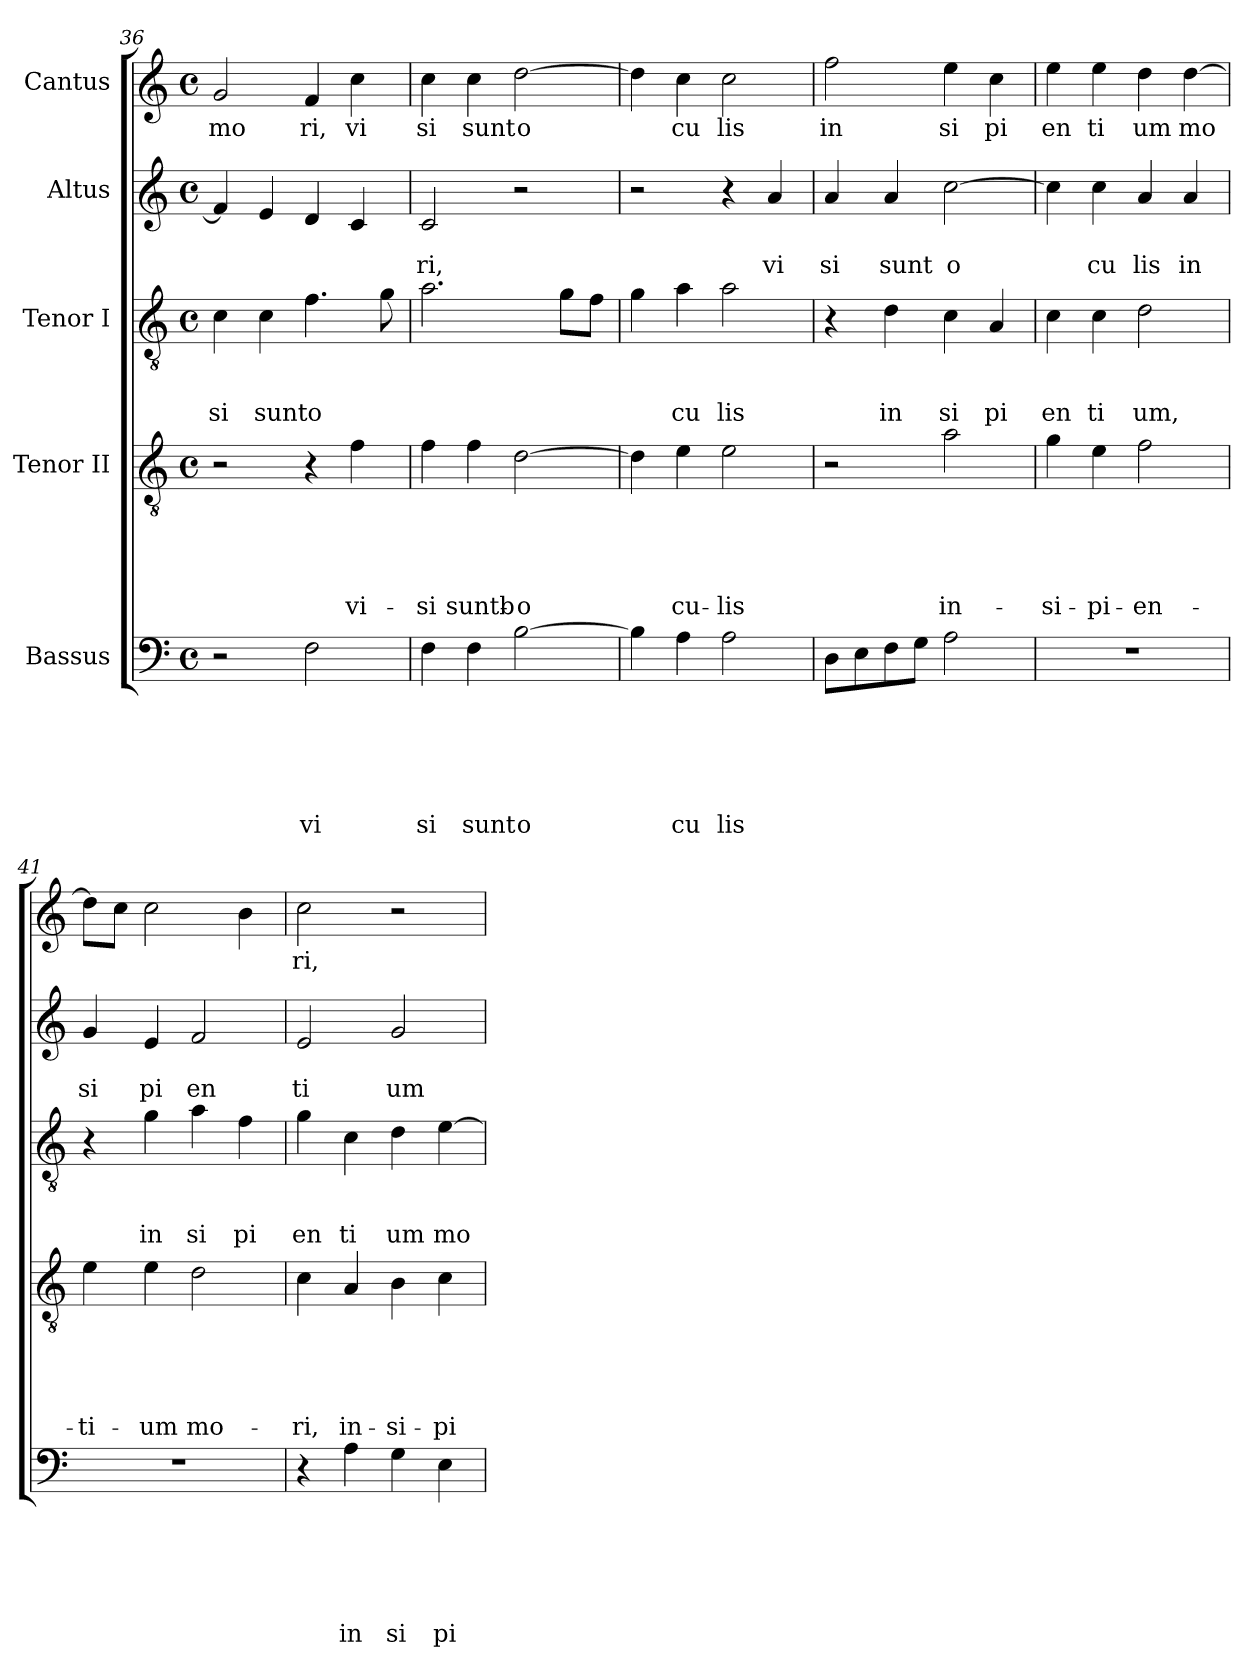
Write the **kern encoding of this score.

**kern	**text	**text	**text	**text	**text	**text	**kern	**text	**text	**text	**text	**text	**kern	**text	**text	**text	**kern	**text	**text	**kern	**text
*part5	*part5	*part5	*part5	*part5	*part5	*part5	*part4	*part4	*part4	*part4	*part4	*part4	*part3	*part3	*part3	*part3	*part2	*part2	*part2	*part1	*part1
*staff5	*staff5	*staff5	*staff5	*staff5	*staff5	*staff5	*staff4	*staff4	*staff4	*staff4	*staff4	*staff4	*staff3	*staff3	*staff3	*staff3	*staff2	*staff2	*staff2	*staff1	*staff1
*I"Bassus	*	*	*	*	*	*	*I"Tenor II	*	*	*	*	*	*I"Tenor I	*	*	*	*I"Altus	*	*	*I"Cantus	*
*clefF4	*	*	*	*	*	*	*clefGv2	*	*	*	*	*	*clefGv2	*	*	*	*clefG2	*	*	*clefG2	*
*k[]	*	*	*	*	*	*	*k[]	*	*	*	*	*	*k[]	*	*	*	*k[]	*	*	*k[]	*
*C:	*	*	*	*	*	*	*C:	*	*	*	*	*	*C:	*	*	*	*C:	*	*	*C:	*
*M4/4	*	*	*	*	*	*	*M4/4	*	*	*	*	*	*M4/4	*	*	*	*M4/4	*	*	*M4/4	*
*met(c)	*	*	*	*	*	*	*met(c)	*	*	*	*	*	*met(c)	*	*	*	*met(c)	*	*	*met(c)	*
=36	=36	=36	=36	=36	=36	=36	=36	=36	=36	=36	=36	=36	=36	=36	=36	=36	=36	=36	=36	=36	=36
!	!	!	!	!	!	!	!	!	!	!	!	!	!	!	!	!LO:LY:b	!	!	!	!	!LO:LY:b
2r	.	.	.	.	.	.	2r	.	.	.	.	.	4c\	.	.	si	4f/]	.	.	2g/	mo
!	!	!	!	!	!	!	!	!	!	!	!	!	!	!	!	!LO:LY:b	!	!	!	!	!
.	.	.	.	.	.	.	.	.	.	.	.	.	4c\	.	.	sunt	4e/	.	.	.	.
!	!	!	!	!	!	!LO:LY:b	!	!	!	!	!	!	!	!	!	!LO:LY:b	!	!	!	!	!LO:LY:b
2F\	.	.	.	.	.	vi	4r	.	.	.	.	.	4.f\	.	.	o	4d/	.	.	4f/	ri,
!	!	!	!	!	!	!	!	!	!	!	!	!LO:LY:b	!	!	!	!	!	!	!	!	!LO:LY:b
.	.	.	.	.	.	.	4f\	.	.	.	.	vi-	.	.	.	.	4c/	.	.	4cc\	vi
.	.	.	.	.	.	.	.	.	.	.	.	.	8g\	.	.	.	.	.	.	.	.
=37	=37	=37	=37	=37	=37	=37	=37	=37	=37	=37	=37	=37	=37	=37	=37	=37	=37	=37	=37	=37	=37
!	!	!	!	!	!	!LO:LY:b	!	!	!	!	!	!LO:LY:b	!	!	!	!	!	!	!LO:LY:b	!	!LO:LY:b
4F\	.	.	.	.	.	si	4f\	.	.	.	.	-si	2.a\	.	.	.	2c/	.	ri,	4cc\	si
!	!	!	!	!	!	!LO:LY:b	!	!	!	!	!	!LO:LY:b	!	!	!	!	!	!	!	!	!LO:LY:b
4F\	.	.	.	.	.	sunt	4f\	.	.	.	.	suntb-	.	.	.	.	.	.	.	4cc\	sunt
!	!	!	!	!	!	!LO:LY:b	!	!	!	!	!	!LO:LY:b	!	!	!	!	!	!	!	!	!LO:LY:b
[>2B\	.	.	.	.	.	o	[>2d\	.	.	.	.	-o	.	.	.	.	2r	.	.	[>2dd\	o
.	.	.	.	.	.	.	.	.	.	.	.	.	8g\L	.	.	.	.	.	.	.	.
.	.	.	.	.	.	.	.	.	.	.	.	.	8f\J	.	.	.	.	.	.	.	.
=38	=38	=38	=38	=38	=38	=38	=38	=38	=38	=38	=38	=38	=38	=38	=38	=38	=38	=38	=38	=38	=38
4B\]	.	.	.	.	.	.	4d\]	.	.	.	.	.	4g\	.	.	.	2r	.	.	4dd\]	.
!	!	!	!	!	!	!LO:LY:b	!	!	!	!	!	!LO:LY:b	!	!	!	!LO:LY:b	!	!	!	!	!LO:LY:b
4A\	.	.	.	.	.	cu	4e\	.	.	.	.	cu-	4a\	.	.	cu	.	.	.	4cc\	cu
!	!	!	!	!	!	!LO:LY:b	!	!	!	!	!	!LO:LY:b	!	!	!	!LO:LY:b	!	!	!	!	!LO:LY:b
2A\	.	.	.	.	.	lis	2e\	.	.	.	.	-lis	2a\	.	.	lis	4r	.	.	2cc\	lis
!	!	!	!	!	!	!	!	!	!	!	!	!	!	!	!	!	!	!	!LO:LY:b	!	!
.	.	.	.	.	.	.	.	.	.	.	.	.	.	.	.	.	4a/	.	vi	.	.
=39	=39	=39	=39	=39	=39	=39	=39	=39	=39	=39	=39	=39	=39	=39	=39	=39	=39	=39	=39	=39	=39
!	!	!	!	!	!	!	!	!	!	!	!	!	!	!	!	!	!	!	!LO:LY:b	!	!LO:LY:b
8D\L	.	.	.	.	.	.	2r	.	.	.	.	.	4r	.	.	.	4a/	.	si	2ff\	in
8E\	.	.	.	.	.	.	.	.	.	.	.	.	.	.	.	.	.	.	.	.	.
!	!	!	!	!	!	!	!	!	!	!	!	!	!	!	!	!LO:LY:b	!	!	!LO:LY:b	!	!
8F\	.	.	.	.	.	.	.	.	.	.	.	.	4d\	.	.	in	4a/	.	sunt	.	.
8G\J	.	.	.	.	.	.	.	.	.	.	.	.	.	.	.	.	.	.	.	.	.
!	!	!	!	!	!	!	!	!	!	!	!	!LO:LY:b	!	!	!	!LO:LY:b	!	!	!LO:LY:b	!	!LO:LY:b
2A\	.	.	.	.	.	.	2a\	.	.	.	.	in-	4c\	.	.	si	[>2cc\	.	o	4ee\	si
!	!	!	!	!	!	!	!	!	!	!	!	!	!	!	!	!LO:LY:b	!	!	!	!	!LO:LY:b
.	.	.	.	.	.	.	.	.	.	.	.	.	4A/	.	.	pi	.	.	.	4cc\	pi
=40	=40	=40	=40	=40	=40	=40	=40	=40	=40	=40	=40	=40	=40	=40	=40	=40	=40	=40	=40	=40	=40
!	!	!	!	!	!	!	!	!	!	!	!	!LO:LY:b	!	!	!	!LO:LY:b	!	!	!	!	!LO:LY:b
1r	.	.	.	.	.	.	4g\	.	.	.	.	-si-	4c\	.	.	en	4cc\]	.	.	4ee\	en
!	!	!	!	!	!	!	!	!	!	!	!	!LO:LY:b	!	!	!	!LO:LY:b	!	!	!LO:LY:b	!	!LO:LY:b
.	.	.	.	.	.	.	4e\	.	.	.	.	-pi-	4c\	.	.	ti	4cc\	.	cu	4ee\	ti
!	!	!	!	!	!	!	!	!	!	!	!	!LO:LY:b	!	!	!	!LO:LY:b	!	!	!LO:LY:b	!	!LO:LY:b
.	.	.	.	.	.	.	2f\	.	.	.	.	-en-	2d\	.	.	um,	4a/	.	lis	4dd\	um
!	!	!	!	!	!	!	!	!	!	!	!	!	!	!	!	!	!	!	!LO:LY:b	!	!LO:LY:b
.	.	.	.	.	.	.	.	.	.	.	.	.	.	.	.	.	4a/	.	in	[>4dd\	mo
!!LO:PB:g=z
=41	=41	=41	=41	=41	=41	=41	=41	=41	=41	=41	=41	=41	=41	=41	=41	=41	=41	=41	=41	=41	=41
!	!	!	!	!	!	!	!	!	!	!	!	!LO:LY:b	!	!	!	!	!	!	!LO:LY:b	!	!
1r	.	.	.	.	.	.	4e\	.	.	.	.	-ti-	4r	.	.	.	4g/	.	si	8dd\L]	.
.	.	.	.	.	.	.	.	.	.	.	.	.	.	.	.	.	.	.	.	8cc\J	.
!	!	!	!	!	!	!	!	!	!	!	!	!LO:LY:b	!	!	!	!LO:LY:b	!	!	!LO:LY:b	!	!
.	.	.	.	.	.	.	4e\	.	.	.	.	-um	4g\	.	.	in	4e/	.	pi	2cc\	.
!	!	!	!	!	!	!	!	!	!	!	!	!LO:LY:b	!	!	!	!LO:LY:b	!	!	!LO:LY:b	!	!
.	.	.	.	.	.	.	2d\	.	.	.	.	mo-	4a\	.	.	si	2f/	.	en	.	.
!	!	!	!	!	!	!	!	!	!	!	!	!	!	!	!	!LO:LY:b	!	!	!	!	!
.	.	.	.	.	.	.	.	.	.	.	.	.	4f\	.	.	pi	.	.	.	4b\	.
=42	=42	=42	=42	=42	=42	=42	=42	=42	=42	=42	=42	=42	=42	=42	=42	=42	=42	=42	=42	=42	=42
!	!	!	!	!	!	!	!	!	!	!	!	!LO:LY:b	!	!	!	!LO:LY:b	!	!	!LO:LY:b	!	!LO:LY:b
4r	.	.	.	.	.	.	4c\	.	.	.	.	-ri,	4g\	.	.	en	2e/	.	ti	2cc\	ri,
!	!	!	!	!	!	!LO:LY:b	!	!	!	!	!	!LO:LY:b	!	!	!	!LO:LY:b	!	!	!	!	!
4A\	.	.	.	.	.	in	4A/	.	.	.	.	in-	4c\	.	.	ti	.	.	.	.	.
!	!	!	!	!	!	!LO:LY:b	!	!	!	!	!	!LO:LY:b	!	!	!	!LO:LY:b	!	!	!LO:LY:b	!	!
4G\	.	.	.	.	.	si	4B\	.	.	.	.	-si-	4d\	.	.	um	2g/	.	um	2r	.
!	!	!	!	!	!	!LO:LY:b	!	!	!	!	!	!LO:LY:b	!	!	!	!LO:LY:b	!	!	!	!	!
4E\	.	.	.	.	.	pi	4c\	.	.	.	.	-pi-	[>4e\	.	.	mo	.	.	.	.	.
=	=	=	=	=	=	=	=	=	=	=	=	=	=	=	=	=	=	=	=	=	=
*-	*-	*-	*-	*-	*-	*-	*-	*-	*-	*-	*-	*-	*-	*-	*-	*-	*-	*-	*-	*-	*-
